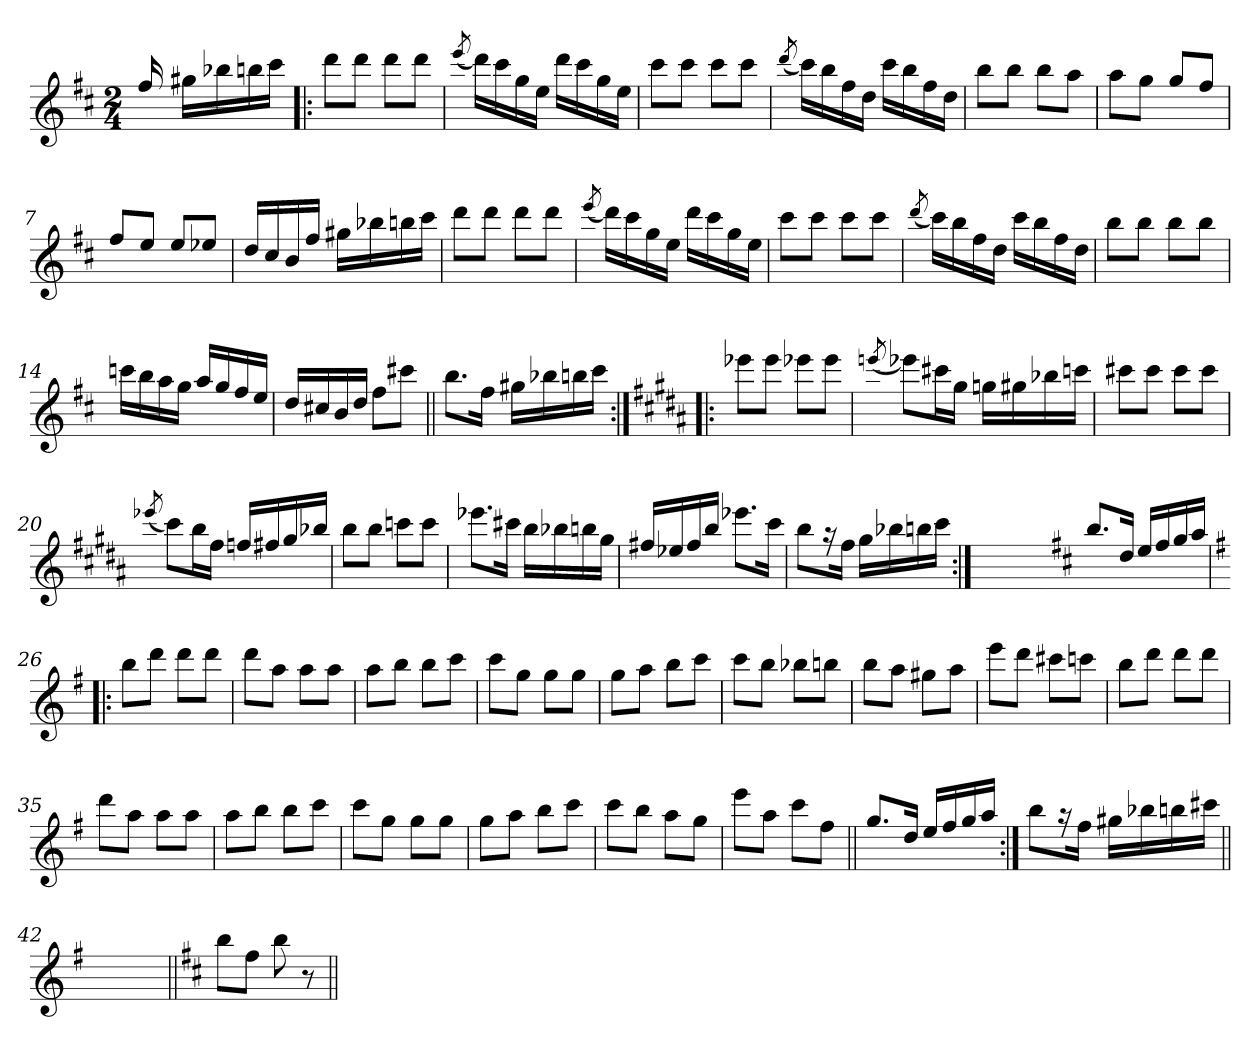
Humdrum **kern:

**kern
*part1
*staff1
*clefG2
*k[f#c#]
*D:
*M2/4
=
16ff#/
16gg#X\LL
16bb-X\
16bbn\
16ccc#\JJ
=1!|:
8ddd\L
8ddd\J
8ddd\L
8ddd\J
=2
(<8qeee/
16ddd\LL)
16ccc#\
16gg\
16ee\JJ
16ddd\LL
16ccc#\
16gg\
16ee\JJ
=3
8ccc#\L
8ccc#\J
8ccc#\L
8ccc#\J
=4
(<8qddd/
16ccc#\LL)
16bb\
16ff#\
16dd\JJ
16ccc#\LL
16bb\
16ff#\
16dd\JJ
!!LO:LB:g=z
=5
8bb\L
8bb\J
8bb\L
8aa\J
=6
8aa\L
8gg\J
8gg/L
8ff#/J
=7
8ff#/L
8ee/J
8ee/L
8ee-X/J
=8
16dd/LL
16cc#/
16b/
16ff#/JJ
16gg#X\LL
16bb-X\
16bbn\
16ccc#\JJ
!!LO:LB:g=z
=9
8ddd\L
8ddd\J
8ddd\L
8ddd\J
=10
(<8qeee/
16ddd\LL)
16ccc#\
16gg\
16ee\JJ
16ddd\LL
16ccc#\
16gg\
16ee\JJ
=11
8ccc#\L
8ccc#\J
8ccc#\L
8ccc#\J
=12
(<8qddd/
16ccc#\LL)
16bb\
16ff#\
16dd\JJ
16ccc#\LL
16bb\
16ff#\
16dd\JJ
!!LO:LB:g=z
=13
8bb\L
8bb\J
8bb\L
8bb\J
=14
16cccn\LL
16bb\
16aa\
16gg\JJ
16aa/LL
16gg/
16ff#/
16ee/JJ
=15
16dd/LL
16cc#X/
16b/
16dd/JJ
8ff#\L
8ccc#X\J
=16||
8.bb\L
16ff#\Jk
16gg#X\LL
16bb-X\
16bbn\
16ccc#\JJ
!!LO:LB:g=z
=17:|!|:
*k[f#c#g#d#a#]
*B:
8eee-X\L
8eee-\J
8eee-X\L
8eee-\J
=18
(<8qeeen/
8eee-X\L)
16ccc#X\L
16gg#\JJ
16ggn\LL
16gg#X\
16bb-X\
16cccn\JJ
=19
8ccc#X\L
8ccc#\J
8ccc#\L
8ccc#\J
=20
(<8qeee-X/
8ccc#\L)
16bb\L
16ff#\JJ
16ffn/LL
16ff#X/
16gg#/
16bb-X/JJ
!!LO:LB:g=z
=21
8bb\L
8bb\J
8cccn\L
8ccc\J
=22
8.eee-X\L
16ccc#X\Jk
16bb\LL
16bb-X\
16bbn\
16gg#\JJ
=23
16ff#X/LL
16ee-X/
16ff#/
16bb/JJ
8.eee-X\L
16ccc#\Jk
=24
8bb\L
16r
16ff#\Jk
16gg#\LL
16bb-X\
16bbn\
16ccc#\JJ
=24X241:|!
2ryy
!!LO:LB:g=z
=25-
*k[f#c#]
*D:
8.bb/L
16dd/Jk
16ee/LL
16ff#/
16gg/
16aa/JJ
=26!|:
*k[f#]
*G:
8bb\L
8ddd\J
8ddd\L
8ddd\J
=27
8ddd\L
8aa\J
8aa\L
8aa\J
=28
8aa\L
8bb\J
8bb\L
8ccc\J
=29
8ccc\L
8gg\J
8gg\L
8gg\J
!!LO:LB:g=z
=30
8gg\L
8aa\J
8bb\L
8ccc\J
=31
8ccc\L
8bb\J
8bb-X\L
8bbn\J
=32
8bb\L
8aa\J
8gg#X\L
8aa\J
=33
8eee\L
8ddd\J
8ccc#X\L
8cccn\J
=34
8bb\L
8ddd\J
8ddd\L
8ddd\J
!!LO:LB:g=z
=35
8ddd\L
8aa\J
8aa\L
8aa\J
=36
8aa\L
8bb\J
8bb\L
8ccc\J
=37
8ccc\L
8gg\J
8gg\L
8gg\J
=38
8gg\L
8aa\J
8bb\L
8ccc\J
=39
8ccc\L
8bb\J
8aa\L
8gg\J
!!LO:LB:g=z
=40
8eee\L
8aa\J
8ccc\L
8ff#\J
=41||
8.gg/L
16dd/Jk
16ee/LL
16ff#/
16gg/
16aa/JJ
=42:|!
8bb\L
16r
16ff#\Jk
16gg#X\LL
16bb-X\
16bbn\
16ccc#X\JJ
=42X422||
2ryy
=43||
*k[f#c#]
*D:
8bb\L
8ff#\J
8bb\
8r
=||
*-
